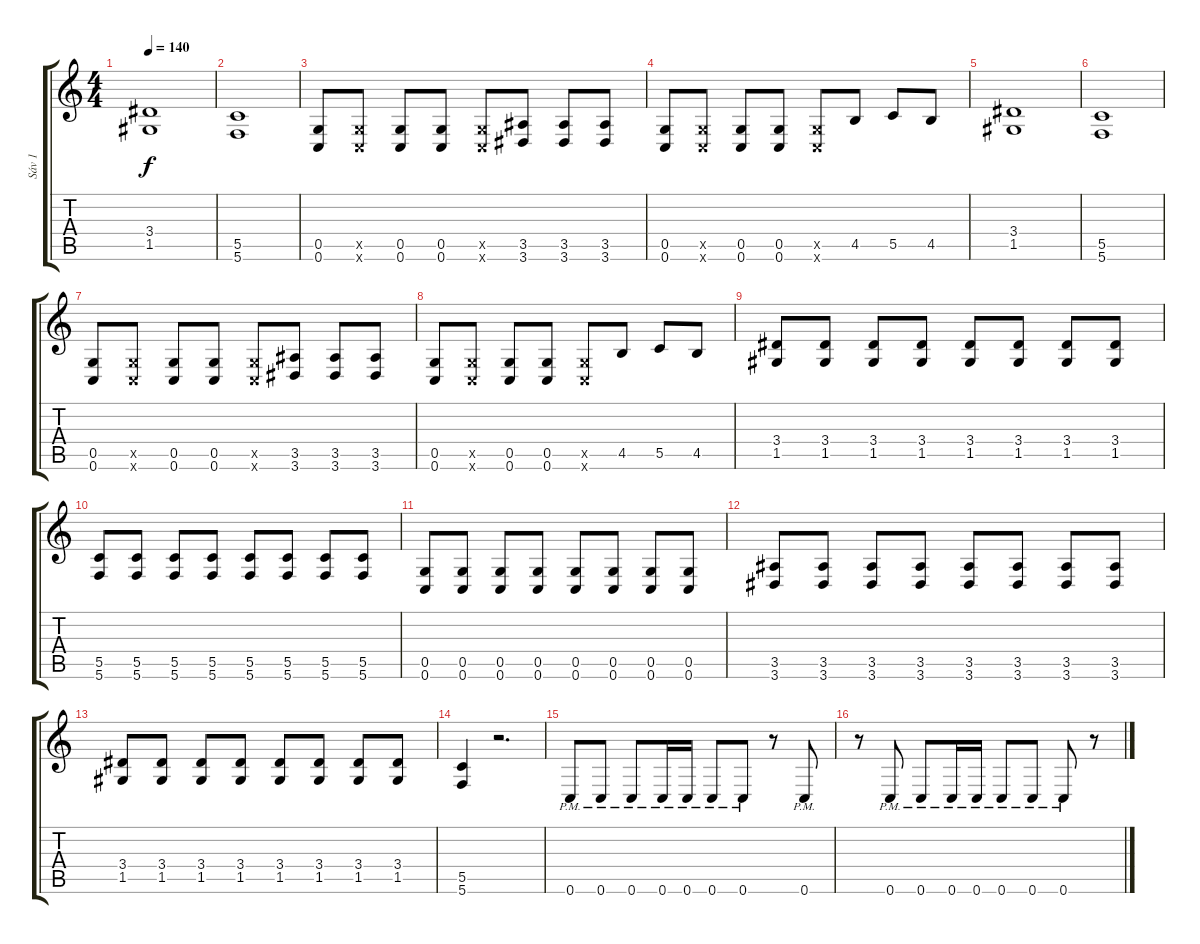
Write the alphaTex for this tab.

\track ("Sáv 1" "Sáv 1") {instrument distortionguitar}
\staff {score tabs}
\tuning (D4 A3 F3 C3 G2 C2) {hide}
\ts (4 4)
\tempo 140
\clef g2
\ks c
(3.4 1.5).1{dy f} |
(5.5 5.6).1 |
(0.5 0.6).8 (0.5{x} 0.6{x}).8 (0.5 0.6).8 (0.5 0.6).8 (0.5{x} 0.6{x}).8 (3.5 3.6).8 (3.5 3.6).8 (3.5 3.6).8 |
(0.5 0.6).8 (0.5{x} 0.6{x}).8 (0.5 0.6).8 (0.5 0.6).8 (0.5{x} 0.6{x}).8 4.5.8 5.5.8 4.5.8 |
(3.4 1.5).1 |
(5.5 5.6).1 |
(0.5 0.6).8 (0.5{x} 0.6{x}).8 (0.5 0.6).8 (0.5 0.6).8 (0.5{x} 0.6{x}).8 (3.5 3.6).8 (3.5 3.6).8 (3.5 3.6).8 |
(0.5 0.6).8 (0.5{x} 0.6{x}).8 (0.5 0.6).8 (0.5 0.6).8 (0.5{x} 0.6{x}).8 4.5.8 5.5.8 4.5.8 |
(3.4 1.5).8 (3.4 1.5).8 (3.4 1.5).8 (3.4 1.5).8 (3.4 1.5).8 (3.4 1.5).8 (3.4 1.5).8 (3.4 1.5).8 |
(5.5 5.6).8 (5.5 5.6).8 (5.5 5.6).8 (5.5 5.6).8 (5.5 5.6).8 (5.5 5.6).8 (5.5 5.6).8 (5.5 5.6).8 |
(0.5 0.6).8 (0.5 0.6).8 (0.5 0.6).8 (0.5 0.6).8 (0.5 0.6).8 (0.5 0.6).8 (0.5 0.6).8 (0.5 0.6).8 |
(3.5 3.6).8 (3.5 3.6).8 (3.5 3.6).8 (3.5 3.6).8 (3.5 3.6).8 (3.5 3.6).8 (3.5 3.6).8 (3.5 3.6).8 |
(3.4 1.5).8 (3.4 1.5).8 (3.4 1.5).8 (3.4 1.5).8 (3.4 1.5).8 (3.4 1.5).8 (3.4 1.5).8 (3.4 1.5).8 |
(5.5 5.6).4 r.2{d} |
0.6{pm}.8 0.6{pm}.8 0.6{pm}.8 0.6{pm}.16 0.6{pm}.16 0.6{pm}.8 0.6{pm}.8 r.8 0.6{pm}.8 |
r.8 0.6{pm}.8 0.6{pm}.8 0.6{pm}.16 0.6{pm}.16 0.6{pm}.8 0.6{pm}.8 0.6{pm}.8 r.8
